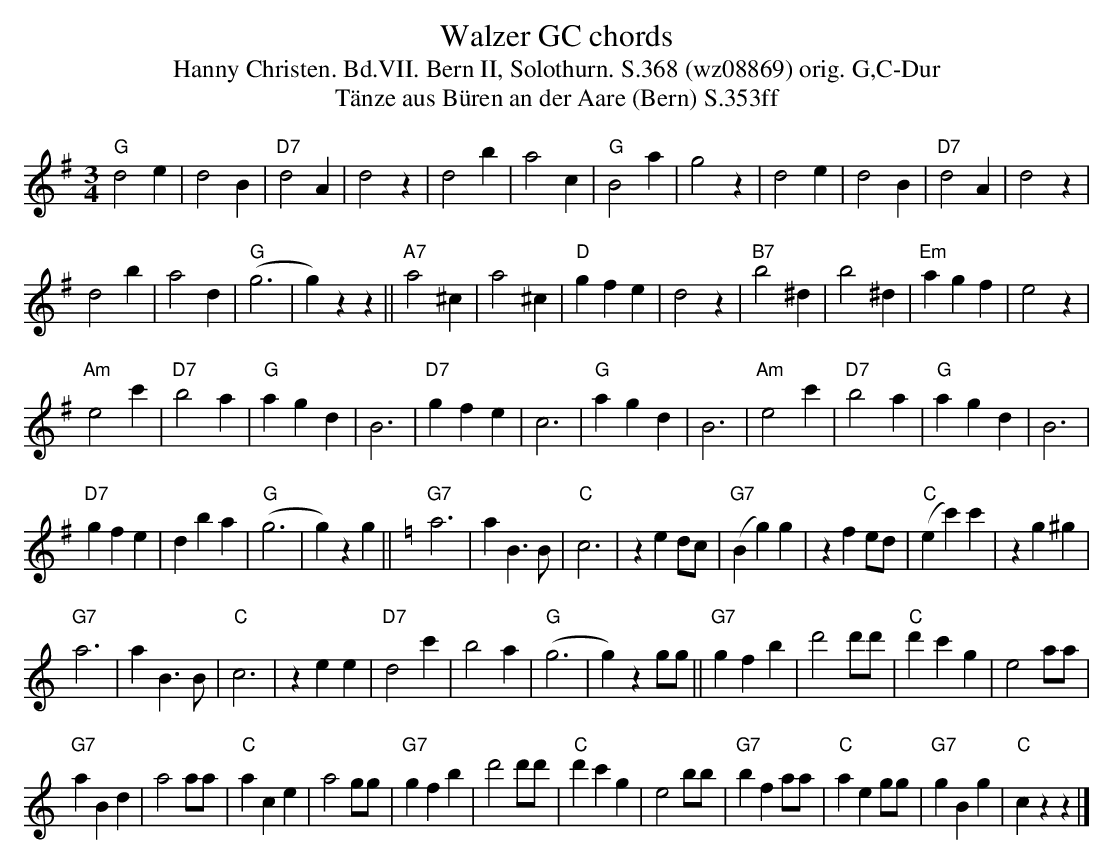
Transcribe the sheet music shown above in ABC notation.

X:1
T: Walzer GC chords
T:Hanny Christen. Bd.VII. Bern II, Solothurn. S.368 (wz08869) orig. G,C-Dur
T: T\"anze aus B\"uren an der Aare (Bern) S.353ff
M:3/4
L:1/4
K:G %%MIDI gchordon
"G"d2e | d2B | "D7"d2A | d2z | d2b | a2c | "G"B2a | g2z | d2e | d2B | "D7"d2A | d2z |
d2b | a2d | "G"(g3 | g)zz || "A7"a2^c | a2^c | "D"gfe | d2z | "B7"b2^d | b2^d | "Em"agf | e2z |
"Am"e2c' | "D7"b2a | "G"agd | B3 | "D7"gfe | c3 | "G"agd | B3 | "Am"e2c' | "D7"b2a | "G"agd | B3 |
"D7"gfe | dba | "G"(g3 | g)zg || [K:C] "G7"a3 | aB>B | "C"c3 | zed/c/ | "G7"(Bg)g | zf e/d/ | "C"(ec')c'  | zg^g |
"G7"a3 | aB>B | "C"c3 | zee | "D7"d2c' | b2a | "G"(g3 | g)zg/g/ || "G7"gfb | d'2 d'/d'/ | "C"d'c'g | e2a/a/ |
"G7"aBd | a2a/a/ | "C"ace | a2g/g/ | "G7"gfb | d'2d'/d'/ | "C"d'c'g | e2b/b/ | "G7"bfa/a/ | "C"aeg/g/ | "G7"gBg | "C"czz |]
